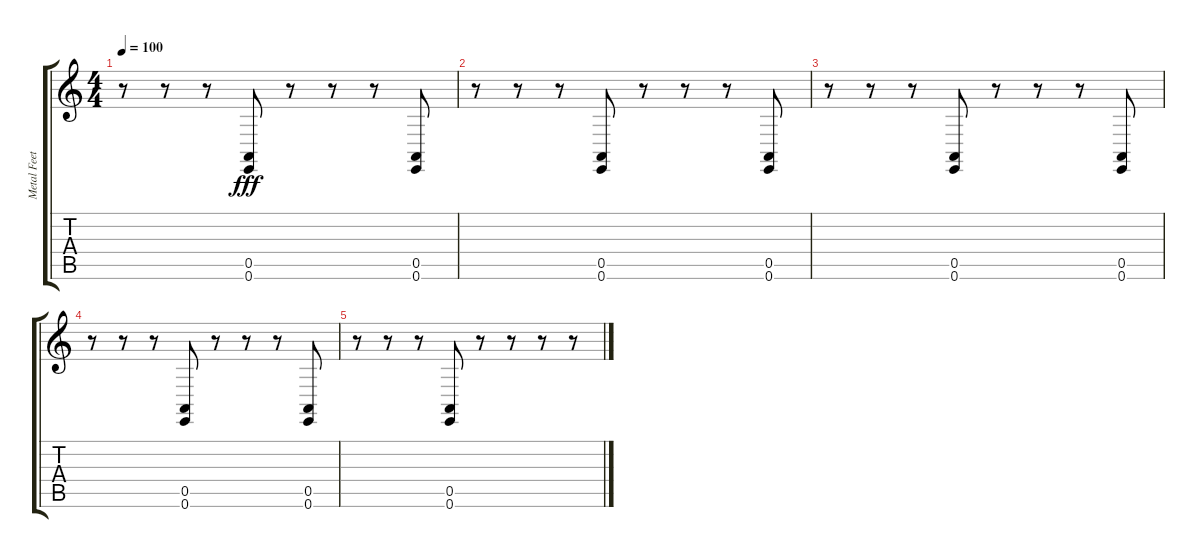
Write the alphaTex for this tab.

\track ("Metal Feet 1" "Metal Feet") {instrument reversecymbal}
\staff {score tabs}
\tuning (E4 B3 G3 D3 A2 E2) {hide}
\ts (4 4)
\tempo 100
\clef g2
\ks c
r.8{dy fff} r.8 r.8 (0.5 0.6).8 r.8 r.8 r.8 (0.5 0.6).8 |
r.8 r.8 r.8 (0.5 0.6).8 r.8 r.8 r.8 (0.5 0.6).8 |
r.8 r.8 r.8 (0.5 0.6).8 r.8 r.8 r.8 (0.5 0.6).8 |
r.8 r.8 r.8 (0.5 0.6).8 r.8 r.8 r.8 (0.5 0.6).8 |
r.8 r.8 r.8 (0.5 0.6).8 r.8 r.8 r.8 r.8
